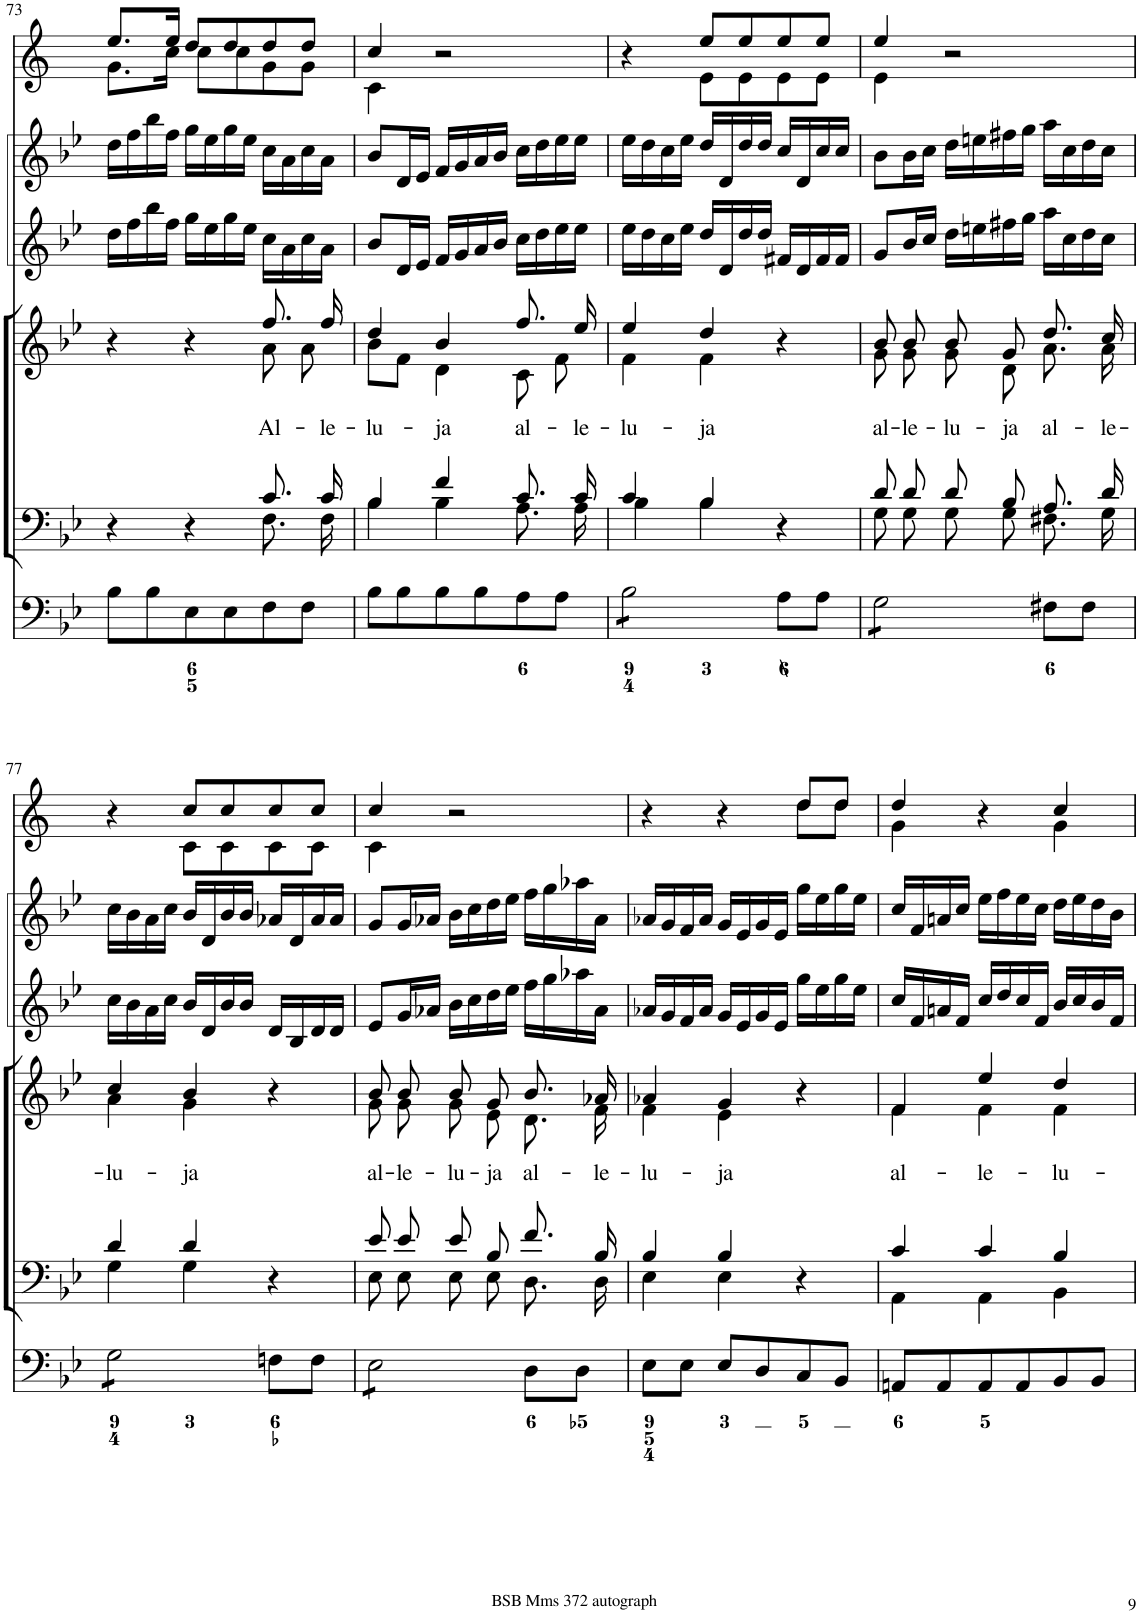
**kern	**kern	**kern	**text	**kern	**kern	**kern
*part6	*part5	*part4	*part4	*part3	*part2	*part1
*staff6	*staff5	*staff4	*staff4	*staff3	*staff2	*staff1
*I"Organ	*I"Voice	*I"Voice	*	*I"Violin	*I"Violini	*I"Clarini in B[b]
*	*	*	*	*I'Vln	*I'Vln	*
!!LO:PB:g=z
*clefF4	*clefF4	*clefG2	*	*clefG2	*clefG2	*clefG2
*	*	*	*	*	*	*Trd1c2
*k[b-e-]	*k[b-e-]	*k[b-e-]	*	*k[b-e-]	*k[b-e-]	*k[]
*M3/4	*M3/4	*M3/4	*	*M3/4	*M3/4	*M3/4
=73	=73	=73	=73	=73	=73	=73
*	*^	*^	*	*	*	*^
8B-\L	4r	2ryy	4r	2ryy	.	16dd\LL	16dd\LL	8.ee/L	8.g\L
.	.	.	.	.	.	16ff\	16ff\	.	.
8B-\	.	.	.	.	.	16bb-\	16bb-\	.	.
.	.	.	.	.	.	16ff\JJ	16ff\JJ	16ee/Jk	16cc\Jk
8E-\	4r	.	4r	.	.	16gg\LL	16gg\LL	8dd/L	8cc\L
.	.	.	.	.	.	16ee-\	16ee-\	.	.
8E-\	.	.	.	.	.	16gg\	16gg\	8dd/	8cc\
.	.	.	.	.	.	16ee-\JJ	16ee-\JJ	.	.
!	!	!	!	!	!LO:LY:b	!	!	!	!
8F\	8.c/L	8.F\L	8.ff/	8a\	Al-	16cc\LL	16cc\LL	8dd/	8g\
.	.	.	.	.	.	16a\	16a\	.	.
8F\J	.	.	.	8a\	.	16cc\	16cc\	8dd/J	8g\J
!	!	!	!	!	!LO:LY:b	!	!	!	!
.	16c/Jk	16F\Jk	16ff/	.	-le-	16a\JJ	16a\JJ	.	.
=74	=74	=74	=74	=74	=74	=74	=74	=74	=74
!	!	!	!	!	!LO:LY:b	!	!	!	!
8B-\L	4B-/	4B-\	4dd/	8b-\L	-lu-	8b-/L	8b-/L	4cc/	4c\
8B-\	.	.	.	8f\J	.	16d/L	16d/L	.	.
.	.	.	.	.	.	16e-/JJ	16e-/JJ	.	.
!	!	!	!	!	!LO:LY:b	!	!	!	!
8B-\	4f/	4B-\	4b-/	4d\	-ja	16f/LL	16f/LL	2r	2ryy
.	.	.	.	.	.	16g/	16g/	.	.
8B-\	.	.	.	.	.	16a/	16a/	.	.
.	.	.	.	.	.	16b-/JJ	16b-/JJ	.	.
!	!	!	!	!	!LO:LY:b	!	!	!	!
8A\	8.c/L	8.A\L	8.ff/	8c\	al-	16cc\LL	16cc\LL	.	.
.	.	.	.	.	.	16dd\	16dd\	.	.
8A\J	.	.	.	8f\	.	16ee-\	16ee-\	.	.
!	!	!	!	!	!LO:LY:b	!	!	!	!
.	16c/Jk	16A\Jk	16ee-/	.	-le-	16ee-\JJ	16ee-\JJ	.	.
=75	=75	=75	=75	=75	=75	=75	=75	=75	=75
!	!	!	!	!	!LO:LY:b	!	!	!	!
*tremolo	*	*	*	*	*	*	*	*	*
8B-\L	4c/	4B-\	4ee-/	4f\	-lu-	16ee-\LL	16ee-\LL	4r	4ryy
.	.	.	.	.	.	16dd\	16dd\	.	.
8B-\	.	.	.	.	.	16cc\	16cc\	.	.
.	.	.	.	.	.	16ee-\JJ	16ee-\JJ	.	.
!	!	!	!	!	!LO:LY:b	!	!	!	!
8B-\	4B-/	4B-\	4dd/	4f\	-ja	16dd/LL	16dd/LL	8ee/L	8e\L
.	.	.	.	.	.	16d/	16d/	.	.
8B-\J	.	.	.	.	.	16dd/	16dd/	8ee/	8e\
*Xtremolo	*	*	*	*	*	*	*	*	*
.	.	.	.	.	.	16dd/JJ	16dd/JJ	.	.
8A\L	4r	4ryy	4r	4ryy	.	16f#X/LL	16cc/LL	8ee/	8e\
.	.	.	.	.	.	16d/	16d/	.	.
8A\J	.	.	.	.	.	16f#/	16cc/	8ee/J	8e\J
.	.	.	.	.	.	16f#/JJ	16cc/JJ	.	.
=76	=76	=76	=76	=76	=76	=76	=76	=76	=76
!	!	!	!	!	!LO:LY:b	!	!	!	!
*tremolo	*	*	*	*	*	*	*	*	*
8G\L	8d/L	8G\L	8b-/	8g\	al-	8g/L	8b-\L	4ee/	4e\
!	!	!	!	!	!LO:LY:b	!	!	!	!
8G\	8d/J	8G\J	8b-/	8g\	-le-	16b-/L	16b-\L	.	.
.	.	.	.	.	.	16cc/JJ	16cc\JJ	.	.
!	!	!	!	!	!LO:LY:b	!	!	!	!
8G\	8d/L	8G\L	8b-/	8g\	-lu-	16dd\LL	16dd\LL	2r	2ryy
.	.	.	.	.	.	16een\	16een\	.	.
!	!	!	!	!	!LO:LY:b	!	!	!	!
8G\J	8B-/J	8G\J	8g/	8d\	-ja	16ff#X\	16ff#X\	.	.
*Xtremolo	*	*	*	*	*	*	*	*	*
.	.	.	.	.	.	16gg\JJ	16gg\JJ	.	.
!	!	!	!	!	!LO:LY:b	!	!	!	!
8F#X\L	8.A/L	8.F#X\L	8.dd/	8.a\	al-	16aa\LL	16aa\LL	.	.
.	.	.	.	.	.	16cc\	16cc\	.	.
8F#\J	.	.	.	.	.	16dd\	16dd\	.	.
!	!	!	!	!	!LO:LY:b	!	!	!	!
.	16d/Jk	16G\Jk	16cc/	16a\	-le-	16cc\JJ	16cc\JJ	.	.
!!LO:LB:g=z	!!
=77	=77	=77	=77	=77	=77	=77	=77	=77	=77
!	!	!	!	!	!LO:LY:b	!	!	!	!
*tremolo	*	*	*	*	*	*	*	*	*
8G\L	4d/	4G\	4cc/	4a\	-lu-	16cc\LL	16cc\LL	4r	4ryy
.	.	.	.	.	.	16b-\	16b-\	.	.
8G\	.	.	.	.	.	16a\	16a\	.	.
.	.	.	.	.	.	16cc\JJ	16cc\JJ	.	.
!	!	!	!	!	!LO:LY:b	!	!	!	!
8G\	4d/	4G\	4b-/	4g\	-ja	16b-/LL	16b-/LL	8cc/L	8c\L
.	.	.	.	.	.	16d/	16d/	.	.
8G\J	.	.	.	.	.	16b-/	16b-/	8cc/	8c\
*Xtremolo	*	*	*	*	*	*	*	*	*
.	.	.	.	.	.	16b-/JJ	16b-/JJ	.	.
8Fn\L	4r	4ryy	4r	4ryy	.	16d/LL	16a-X/LL	8cc/	8c\
.	.	.	.	.	.	16B-/	16d/	.	.
8F\J	.	.	.	.	.	16d/	16a-/	8cc/J	8c\J
.	.	.	.	.	.	16d/JJ	16a-/JJ	.	.
=78	=78	=78	=78	=78	=78	=78	=78	=78	=78
!	!	!	!	!	!LO:LY:b	!	!	!	!
*tremolo	*	*	*	*	*	*	*	*	*
8E-\L	8e-/L	8E-\L	8b-/	8g\	al-	8e-/L	8g/L	4cc/	4c\
!	!	!	!	!	!LO:LY:b	!	!	!	!
8E-\	8e-/J	8E-\J	8b-/	8g\	-le-	16g/L	16g/L	.	.
.	.	.	.	.	.	16a-X/JJ	16a-X/JJ	.	.
!	!	!	!	!	!LO:LY:b	!	!	!	!
8E-\	8e-/L	8E-\L	8b-/	8g\	-lu-	16b-\LL	16b-\LL	2r	2ryy
.	.	.	.	.	.	16cc\	16cc\	.	.
!	!	!	!	!	!LO:LY:b	!	!	!	!
8E-\J	8B-/J	8E-\J	8g/	8e-\	-ja	16dd\	16dd\	.	.
*Xtremolo	*	*	*	*	*	*	*	*	*
.	.	.	.	.	.	16ee-\JJ	16ee-\JJ	.	.
!	!	!	!	!	!LO:LY:b	!	!	!	!
8D\L	8.f/L	8.D\L	8.b-/	8.d\	al-	16ff\LL	16ff\LL	.	.
.	.	.	.	.	.	16gg\	16gg\	.	.
8D\J	.	.	.	.	.	16aa-X\	16aa-X\	.	.
!	!	!	!	!	!LO:LY:b	!	!	!	!
.	16B-/Jk	16D\Jk	16a-X/	16f\	-le-	16a-\JJ	16a-\JJ	.	.
=79	=79	=79	=79	=79	=79	=79	=79	=79	=79
!	!	!	!	!	!LO:LY:b	!	!	!	!
8E-\L	4B-/	4E-\	4a-X/	4f\	-lu-	16a-X/LL	16a-X/LL	4r	2ryy
.	.	.	.	.	.	16g/	16g/	.	.
8E-\J	.	.	.	.	.	16f/	16f/	.	.
.	.	.	.	.	.	16a-/JJ	16a-/JJ	.	.
!	!	!	!	!	!LO:LY:b	!	!	!	!
8E-/L	4B-/	4E-\	4g/	4e-\	-ja	16g/LL	16g/LL	4r	.
.	.	.	.	.	.	16e-/	16e-/	.	.
8D/	.	.	.	.	.	16g/	16g/	.	.
.	.	.	.	.	.	16e-/JJ	16e-/JJ	.	.
8C/	4r	4ryy	4r	4ryy	.	16gg\LL	16gg\LL	8dd/L	8dd\L
.	.	.	.	.	.	16ee-\	16ee-\	.	.
8BB-/J	.	.	.	.	.	16gg\	16gg\	8dd/J	8dd\J
.	.	.	.	.	.	16ee-\JJ	16ee-\JJ	.	.
=80	=80	=80	=80	=80	=80	=80	=80	=80	=80
!	!	!	!	!	!LO:LY:b	!	!	!	!
8AAn/L	4c/	4AA\	4f/	4f\	al-	16cc/LL	16cc/LL	4dd/	4g\
.	.	.	.	.	.	16f/	16f/	.	.
8AA/	.	.	.	.	.	16an/	16an/	.	.
.	.	.	.	.	.	16f/JJ	16cc/JJ	.	.
!	!	!	!	!	!LO:LY:b	!	!	!	!
8AA/	4c/	4AA\	4ee-/	4f\	-le-	16cc/LL	16ee-\LL	4r	4ryy
.	.	.	.	.	.	16dd/	16ff\	.	.
8AA/	.	.	.	.	.	16cc/	16ee-\	.	.
.	.	.	.	.	.	16f/JJ	16cc\JJ	.	.
!	!	!	!	!	!LO:LY:b	!	!	!	!
8BB-/	4B-/	4BB-\	4dd/	4f\	-lu-	16b-/LL	16dd\LL	4cc/	4g\
.	.	.	.	.	.	16cc/	16ee-\	.	.
8BB-/J	.	.	.	.	.	16b-/	16dd\	.	.
.	.	.	.	.	.	16f/JJ	16b-\JJ	.	.
*	*v	*v	*	*	*	*	*	*v	*v
*	*	*v	*v	*	*	*	*
=	=	=	=	=	=	=
*-	*-	*-	*-	*-	*-	*-
